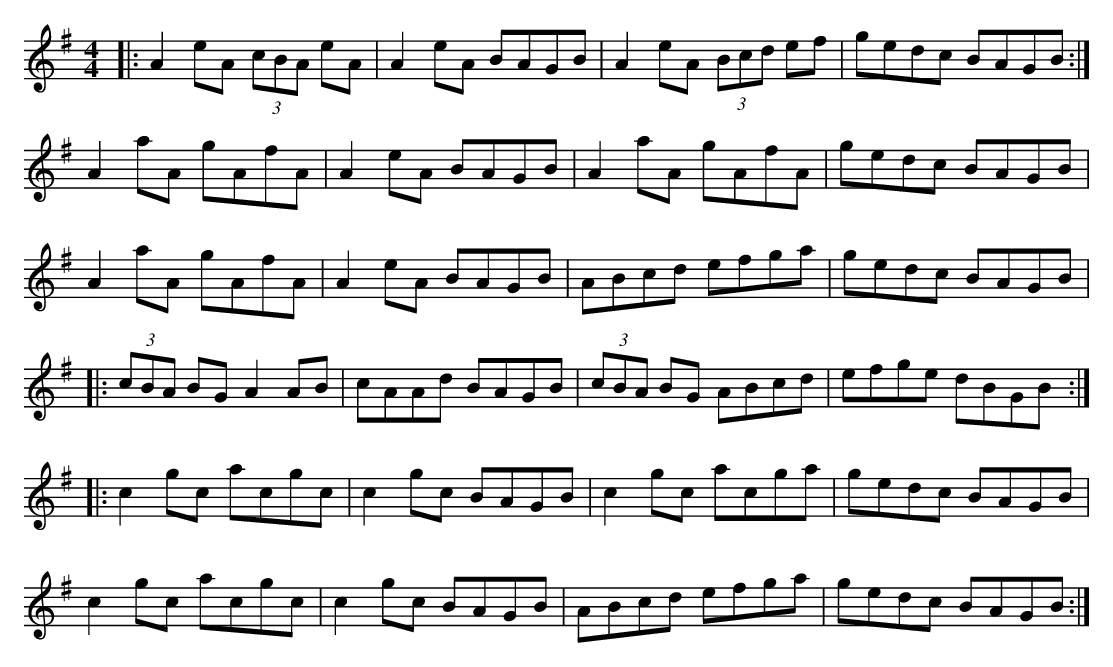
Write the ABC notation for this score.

X:1
M:4/4
K:Ador
|:A2 eA (3cBA eA|A2 eA BAGB|A2 eA (3Bcd ef|gedc BAGB:|
A2 aA gAfA|A2 eA BAGB|A2 aA gAfA|gedc BAGB|
A2 aA gAfA|A2 eA BAGB|ABcd efga|gedc BAGB|
|:(3cBA BG A2 AB|cAAd BAGB|(3cBA BG ABcd|efge dBGB:|
|:c2 gc acgc|c2 gc BAGB|c2 gc acga|gedc BAGB|
c2 gc acgc|c2 gc BAGB|ABcd efga|gedc BAGB:|
